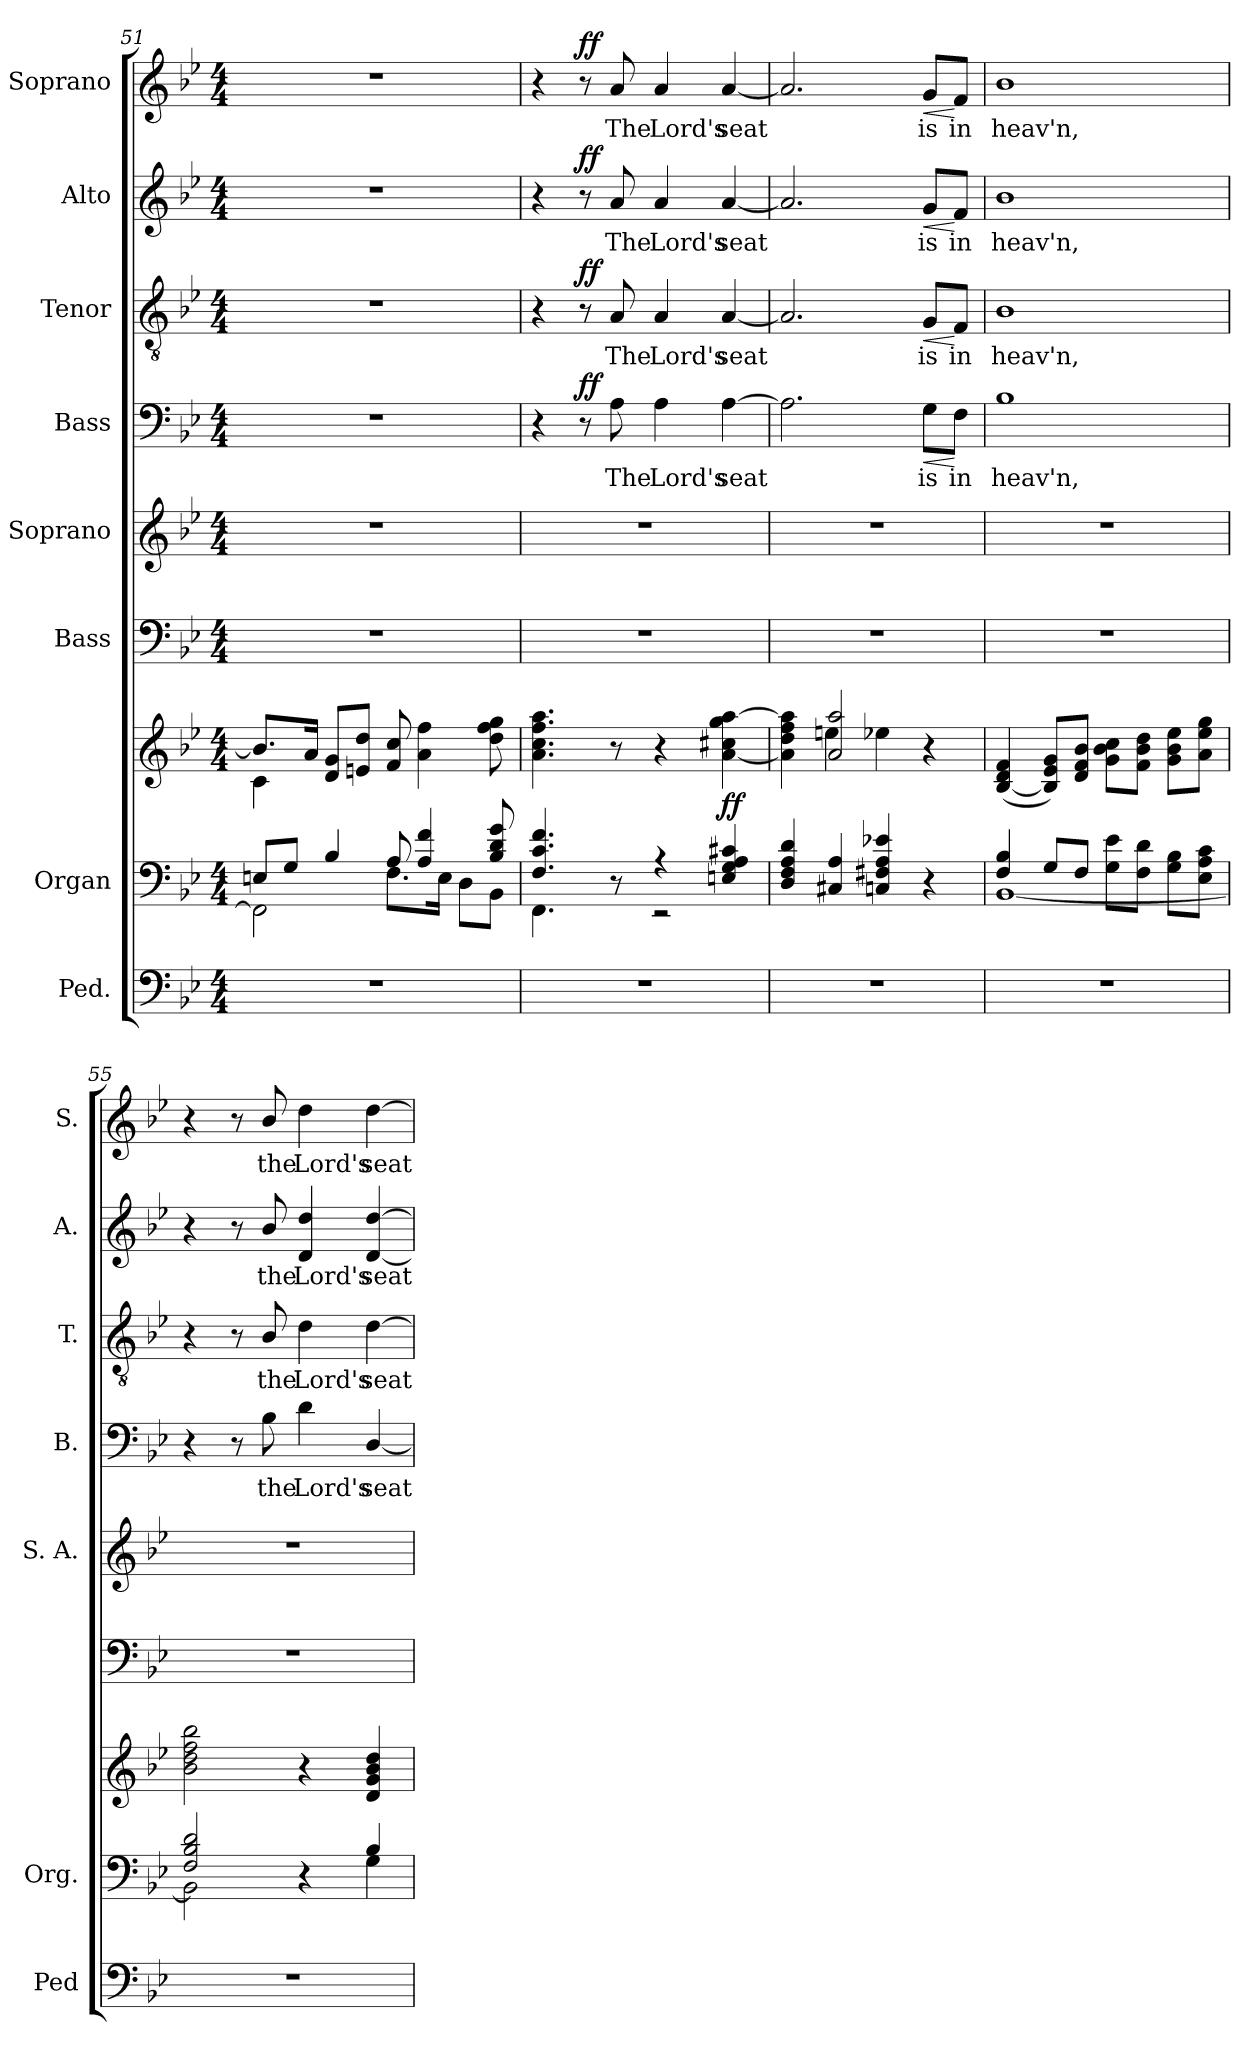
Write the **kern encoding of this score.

**kern	**kern	**kern	**dynam	**kern	**kern	**kern	**text	**dynam	**kern	**text	**dynam	**kern	**text	**dynam	**kern	**text	**dynam
*part8	*part7	*part7	*part7	*part6	*part5	*part4	*part4	*part4	*part3	*part3	*part3	*part2	*part2	*part2	*part1	*part1	*part1
*staff9	*staff8	*staff7	*staff7/8	*staff6	*staff5	*staff4	*staff4	*staff4	*staff3	*staff3	*staff3	*staff2	*staff2	*staff2	*staff1	*staff1	*staff1
*I"Ped.	*I"Organ	*	*	*I"Bass	*I"Soprano	*I"Bass	*	*	*I"Tenor	*	*	*I"Alto	*	*	*I"Soprano	*	*
*I'Ped	*I'Org.	*	*	*	*I'S. A.	*I'B.	*	*	*I'T.	*	*	*I'A.	*	*	*I'S.	*	*
*clefF4	*clefF4	*clefG2	*	*clefF4	*clefG2	*clefF4	*	*	*clefGv2	*	*	*clefG2	*	*	*clefG2	*	*
*	*	*	*	*	*	*	*	*	*ITrd7c12	*	*	*	*	*	*	*	*
*k[b-e-]	*k[b-e-]	*k[b-e-]	*	*k[b-e-]	*k[b-e-]	*k[b-e-]	*	*	*k[b-e-]	*	*	*k[b-e-]	*	*	*k[b-e-]	*	*
*B-:	*B-:	*B-:	*	*B-:	*B-:	*B-:	*	*	*B-:	*	*	*B-:	*	*	*B-:	*	*
*M4/4	*M4/4	*M4/4	*	*M4/4	*M4/4	*M4/4	*	*	*M4/4	*	*	*M4/4	*	*	*M4/4	*	*
=51	=51	=51	=51	=51	=51	=51	=51	=51	=51	=51	=51	=51	=51	=51	=51	=51	=51
*	*^	*^	*	*	*	*	*	*	*	*	*	*	*	*	*	*	*
1r	8Eni/L	2FFi\]	8.b-i/L]	4ci\	.	1r	1r	1r	.	.	1r	.	.	1r	.	.	1r	.	.
.	8Gi/J	.	.	.	.	.	.	.	.	.	.	.	.	.	.	.	.	.	.
.	.	.	16ai/Jk	.	.	.	.	.	.	.	.	.	.	.	.	.	.	.	.
.	4B-i/	.	8di/ 8gi/L	2.ryy	.	.	.	.	.	.	.	.	.	.	.	.	.	.	.
.	.	.	8eni/ 8ddi/J	.	.	.	.	.	.	.	.	.	.	.	.	.	.	.	.
.	8Ai/	8.Fi\L	8fi/ 8cci	.	.	.	.	.	.	.	.	.	.	.	.	.	.	.	.
.	4Ai/ 4fi	.	4ai\ 4ffi	.	.	.	.	.	.	.	.	.	.	.	.	.	.	.	.
.	.	16Ei\Jk	.	.	.	.	.	.	.	.	.	.	.	.	.	.	.	.	.
.	.	8Di\L	.	.	.	.	.	.	.	.	.	.	.	.	.	.	.	.	.
.	8B-i/ 8di 8gi	8BB-i\J	8ddi\ 8ffi 8ggi	.	.	.	.	.	.	.	.	.	.	.	.	.	.	.	.
*	*	*	*v	*v	*	*	*	*	*	*	*	*	*	*	*	*	*	*	*
=52	=52	=52	=52	=52	=52	=52	=52	=52	=52	=52	=52	=52	=52	=52	=52	=52	=52	=52
1r	4.Fi/ 4.ci 4.fi	4.FFi\	4.ai\ 4.cci 4.ffi 4.aai	.	1r	1r	4r	.	.	4r	.	.	4r	.	.	4r	.	.
.	.	.	.	.	.	.	8r	.	ff	8r	.	ff	8r	.	ff	8r	.	ff
!	!	!	!	!	!	!	!	!LO:LY:b:color=#000000	!	!	!	!	!	!	!	!	!	!
!	!	!	!	!	!	!	!	!	!	!	!LO:LY:b:color=#000000	!	!	!	!	!	!	!
!	!	!	!	!	!	!	!	!	!	!	!	!	!	!LO:LY:b:color=#000000	!	!	!	!
!	!	!	!	!	!	!	!	!	!	!	!	!	!	!	!	!	!LO:LY:b:color=#000000	!
.	8r	8ryy	8r	.	.	.	8Ai\	The	.	8AAi/	The	.	8ai/	The	.	8ai/	The	.
!	!	!	!	!	!	!	!	!LO:LY:b:color=#000000	!	!	!	!	!	!	!	!	!	!
!	!	!	!	!	!	!	!	!	!	!	!LO:LY:b:color=#000000	!	!	!	!	!	!	!
!	!	!	!	!	!	!	!	!	!	!	!	!	!	!LO:LY:b:color=#000000	!	!	!	!
!	!	!	!	!	!	!	!	!	!	!	!	!	!	!	!	!	!LO:LY:b:color=#000000	!
.	4r	2r	4r	.	.	.	4Ai\	Lord's	.	4AAi/	Lord's	.	4ai/	Lord's	.	4ai/	Lord's	.
!	!	!	!	!	!	!	!	!LO:LY:b:color=#000000	!	!	!	!	!	!	!	!	!	!
!	!	!	!	!	!	!	!	!	!	!	!LO:LY:b:color=#000000	!	!	!	!	!	!	!
!	!	!	!	!	!	!	!	!	!	!	!	!	!	!LO:LY:b:color=#000000	!	!	!	!
!	!	!	!	!	!	!	!	!	!	!	!	!	!	!	!	!	!LO:LY:b:color=#000000	!
.	4Eni/ 4Gi 4Ai 4c#Xi	.	[4ai\ 4cc#Xi 4ggi [4aai	ff	.	.	[4Ai\	seat	.	[4AAi/	seat	.	[4ai/	seat	.	[4ai/	seat	.
*	*v	*v	*	*	*	*	*	*	*	*	*	*	*	*	*	*	*	*
=53	=53	=53	=53	=53	=53	=53	=53	=53	=53	=53	=53	=53	=53	=53	=53	=53	=53
*	*	*^	*	*	*	*	*	*	*	*	*	*	*	*	*	*	*
1r	4Di/ 4Fi 4Ai 4di	4ai\] 4ddi 4ffi 4aai]	4ryy	.	1r	1r	2.Ai\]	.	.	2.AAi/]	.	.	2.ai/]	.	.	2.ai/]	.	.
.	4C#Xi/ 4Ai	2ai/ 2aai	4eeni\	.	.	.	.	.	.	.	.	.	.	.	.	.	.	.
.	4Cni/ 4F#Xi 4Ai 4e-Xi	.	4ee-Xi\	.	.	.	.	.	.	.	.	.	.	.	.	.	.	.
!	!	!	!	!	!	!	!	!LO:LY:b:color=#000000	!LO:HP:b	!	!	!	!	!	!	!	!	!
!	!	!	!	!	!	!	!	!	!	!	!LO:LY:b:color=#000000	!LO:HP:b	!	!	!	!	!	!
!	!	!	!	!	!	!	!	!	!	!	!	!	!	!LO:LY:b:color=#000000	!LO:HP:b	!	!	!
!	!	!	!	!	!	!	!	!	!	!	!	!	!	!	!	!	!LO:LY:b:color=#000000	!LO:HP:b
.	4r	4r	4ryy	.	.	.	8Gi\L	is	<	8GGi/L	is	<	8gi/L	is	<	8gi/L	is	<
!	!	!	!	!	!	!	!	!LO:LY:b:color=#000000	!	!	!	!	!	!	!	!	!	!
!	!	!	!	!	!	!	!	!	!	!	!LO:LY:b:color=#000000	!	!	!	!	!	!	!
!	!	!	!	!	!	!	!	!	!	!	!	!	!	!LO:LY:b:color=#000000	!	!	!	!
!	!	!	!	!	!	!	!	!	!	!	!	!	!	!	!	!	!LO:LY:b:color=#000000	!
.	.	.	.	.	.	.	8Fi\J	in	[	8FFi/J	in	[	8fi/J	in	[	8fi/J	in	[
*	*	*v	*v	*	*	*	*	*	*	*	*	*	*	*	*	*	*	*
=54	=54	=54	=54	=54	=54	=54	=54	=54	=54	=54	=54	=54	=54	=54	=54	=54	=54
*	*^	*	*	*	*	*	*	*	*	*	*	*	*	*	*	*	*
!	!	!	!	!	!	!	!	!LO:LY:b:color=#000000	!	!	!	!	!	!	!	!	!	!
!	!	!	!	!	!	!	!	!	!	!	!LO:LY:b:color=#000000	!	!	!	!	!	!	!
!	!	!	!	!	!	!	!	!	!	!	!	!	!	!LO:LY:b:color=#000000	!	!	!	!
!	!	!	!	!	!	!	!	!	!	!	!	!	!	!	!	!	!LO:LY:b:color=#000000	!
1r	4Fi/ 4B-i	[1BB-i	([4B-i/ 4di 4fi	.	1r	1r	1B-i	heav'n,	.	1BB-i	heav'n,	.	1b-i	heav'n,	.	1b-i	heav'n,	.
.	8Gi/L	.	8B-i]/ 8e-i/ 8gi/L)	.	.	.	.	.	.	.	.	.	.	.	.	.	.	.
.	8Fi/J	.	8di/ 8fi/ 8b-i/J	.	.	.	.	.	.	.	.	.	.	.	.	.	.	.
.	8Gi\ 8e-i\L	.	8gi\ 8b-i\ 8cci\L	.	.	.	.	.	.	.	.	.	.	.	.	.	.	.
.	8Fi\ 8di\J	.	8fi\ 8b-i\ 8ddi\J	.	.	.	.	.	.	.	.	.	.	.	.	.	.	.
.	8Gi\ 8B-i\L	.	8gi\ 8b-i\ 8ee-i\L	.	.	.	.	.	.	.	.	.	.	.	.	.	.	.
.	8E-i\ 8Ai\ 8ci\J	.	8ai\ 8ee-i\ 8ggi\J	.	.	.	.	.	.	.	.	.	.	.	.	.	.	.
!!LO:LB:g=z
=55	=55	=55	=55	=55	=55	=55	=55	=55	=55	=55	=55	=55	=55	=55	=55	=55	=55	=55
1r	2Fi/ 2B-i 2di	2BB-i\]	2b-i\ 2ddi 2ffi 2bb-i	.	1r	1r	4r	.	.	4r	.	.	4r	.	.	4r	.	.
.	.	.	.	.	.	.	8r	.	.	8r	.	.	8r	.	.	8r	.	.
!	!	!	!	!	!	!	!	!LO:LY:b:color=#000000	!	!	!	!	!	!	!	!	!	!
!	!	!	!	!	!	!	!	!	!	!	!LO:LY:b:color=#000000	!	!	!	!	!	!	!
!	!	!	!	!	!	!	!	!	!	!	!	!	!	!LO:LY:b:color=#000000	!	!	!	!
!	!	!	!	!	!	!	!	!	!	!	!	!	!	!	!	!	!LO:LY:b:color=#000000	!
.	.	.	.	.	.	.	8B-i\	the	.	8BB-i/	the	.	8b-i/	the	.	8b-i/	the	.
!	!	!	!	!	!	!	!	!LO:LY:b:color=#000000	!	!	!	!	!	!	!	!	!	!
!	!	!	!	!	!	!	!	!	!	!	!LO:LY:b:color=#000000	!	!	!	!	!	!	!
!	!	!	!	!	!	!	!	!	!	!	!	!	!	!LO:LY:b:color=#000000	!	!	!	!
!	!	!	!	!	!	!	!	!	!	!	!	!	!	!	!	!	!LO:LY:b:color=#000000	!
.	4r	4ryy	4r	.	.	.	4di\	Lord's	.	4Di\	Lord's	.	4di/ 4ddi	Lord's	.	4ddi\	Lord's	.
!	!	!	!	!	!	!	!	!LO:LY:b:color=#000000	!	!	!	!	!	!	!	!	!	!
!	!	!	!	!	!	!	!	!	!	!	!LO:LY:b:color=#000000	!	!	!	!	!	!	!
!	!	!	!	!	!	!	!	!	!	!	!	!	!	!LO:LY:b:color=#000000	!	!	!	!
!	!	!	!	!	!	!	!	!	!	!	!	!	!	!	!	!	!LO:LY:b:color=#000000	!
.	4B-i/	4Gi\	4di/ 4gi 4b-i 4ddi	.	.	.	[4Di/	seat	.	[4Di\	seat	.	[4di/ [4ddi	seat	.	[4ddi\	seat	.
*	*v	*v	*	*	*	*	*	*	*	*	*	*	*	*	*	*	*	*
=	=	=	=	=	=	=	=	=	=	=	=	=	=	=	=	=	=
*-	*-	*-	*-	*-	*-	*-	*-	*-	*-	*-	*-	*-	*-	*-	*-	*-	*-
